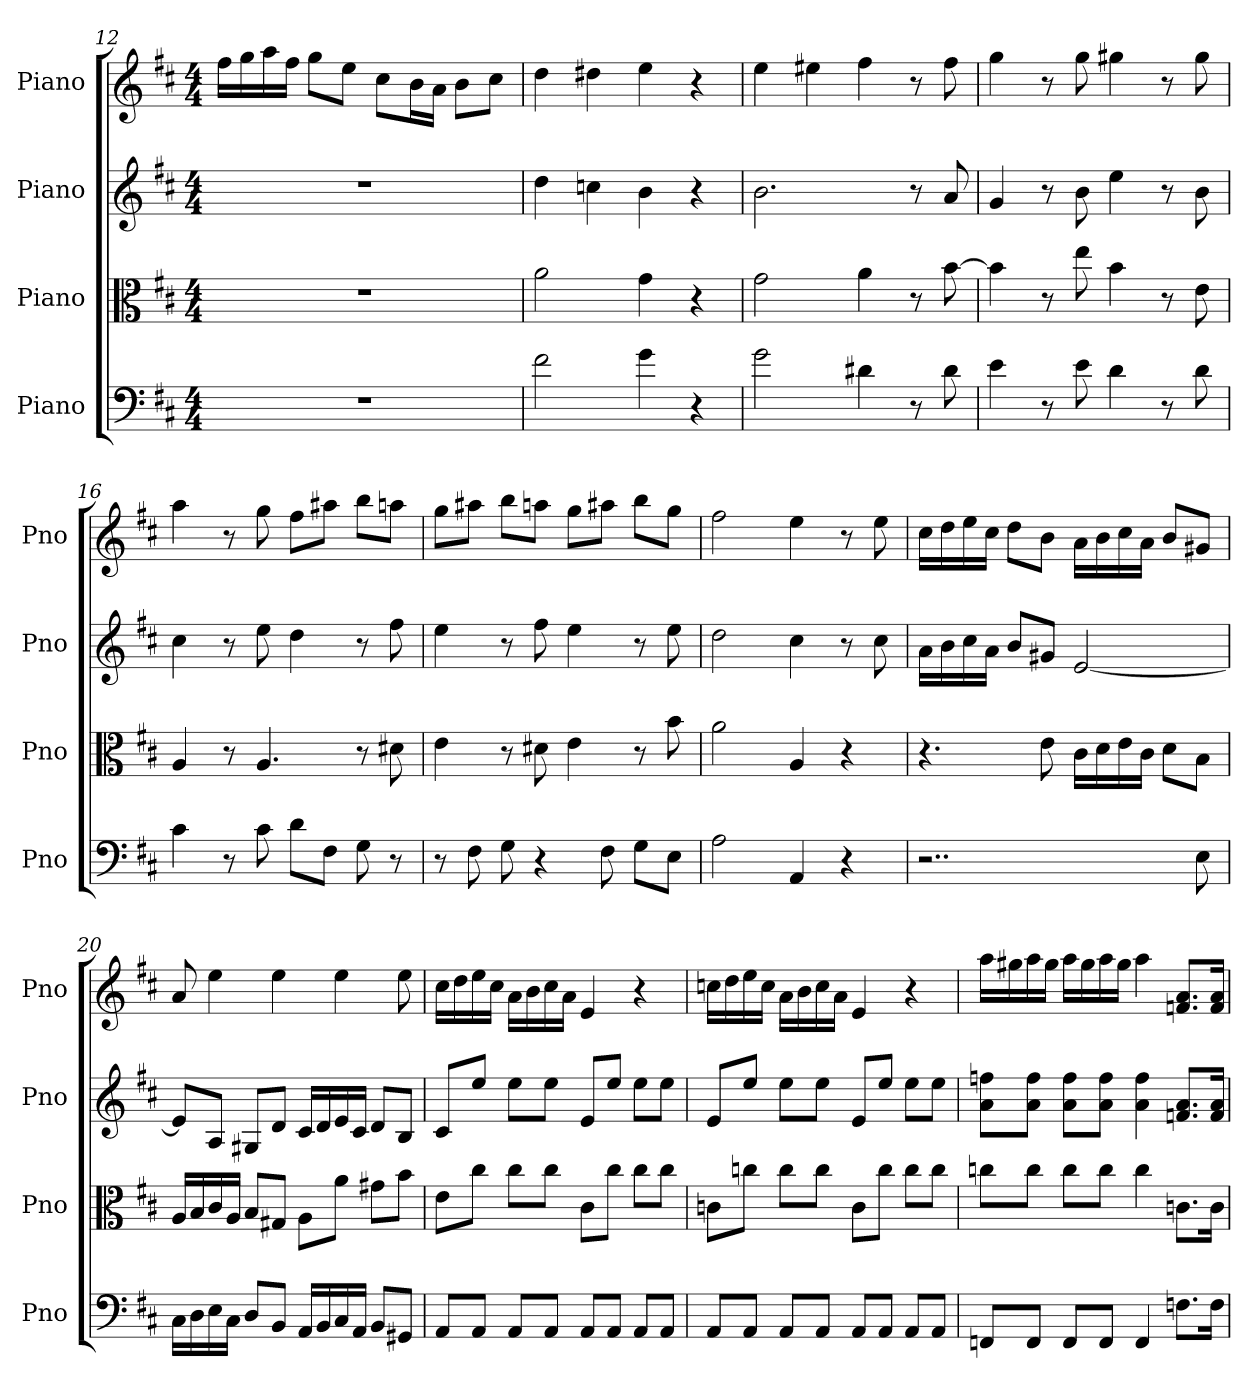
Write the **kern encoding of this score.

**kern	**kern	**kern	**kern
*part4	*part3	*part2	*part1
*staff4	*staff3	*staff2	*staff1
*I"Piano	*I"Piano	*I"Piano	*I"Piano
*I'Pno	*I'Pno	*I'Pno	*I'Pno
*clefF4	*clefC3	*clefG2	*clefG2
*k[f#c#]	*k[f#c#]	*k[f#c#]	*k[f#c#]
*M4/4	*M4/4	*M4/4	*M4/4
=12	=12	=12	=12
1r	1r	1r	16ff#\LL
.	.	.	16gg\
.	.	.	16aa\
.	.	.	16ff#\JJ
.	.	.	8gg\L
.	.	.	8ee\J
.	.	.	8cc#\L
.	.	.	16b\L
.	.	.	16a\JJ
.	.	.	8b\L
.	.	.	8cc#\J
!!LO:PB:g=z
=13	=13	=13	=13
2f#\	2a\	4dd\	4dd\
.	.	4ccn\	4dd#X\
4g\	4g\	4b\	4ee\
4r	4r	4r	4r
=14	=14	=14	=14
2g\	2g\	2.b\	4ee\
.	.	.	4ee#X\
4d#X\	4a\	.	4ff#\
8r	8r	8r	8r
8d#\	[8b\	8a/	8ff#\
=15	=15	=15	=15
4e\	4b\]	4g/	4gg\
8r	8r	8r	8r
8e\	8ee\	8b\	8gg\
4d\	4b\	4ee\	4gg#X\
8r	8r	8r	8r
8d\	8e\	8b\	8gg#\
=16	=16	=16	=16
4c#\	4A/	4cc#\	4aa\
8r	8r	8r	8r
8c#\	4.A/	8ee\	8gg\
8d\L	.	4dd\	8ff#\L
8F#\J	.	.	8aa#X\J
8G\	8r	8r	8bb\L
8r	8d#X\	8ff#\	8aan\J
=17	=17	=17	=17
8r	4e\	4ee\	8gg\L
8F#\	.	.	8aa#X\J
8G\	8r	8r	8bb\L
4r	8d#X\	8ff#\	8aan\J
.	4e\	4ee\	8gg\L
8F#\	.	.	8aa#X\J
8G\L	8r	8r	8bb\L
8E\J	8b\	8ee\	8gg\J
!!LO:LB:g=z
=18	=18	=18	=18
2A\	2a\	2dd\	2ff#\
4AA/	4A/	4cc#\	4ee\
4r	4r	8r	8r
.	.	8cc#\	8ee\
=19	=19	=19	=19
2..r	4.r	16a\LL	16cc#\LL
.	.	16b\	16dd\
.	.	16cc#\	16ee\
.	.	16a\JJ	16cc#\JJ
.	.	8b/L	8dd\L
.	8e\	8g#X/J	8b\J
.	16c#\LL	[2e/	16a\LL
.	16d\	.	16b\
.	16e\	.	16cc#\
.	16c#\JJ	.	16a\JJ
.	8d\L	.	8b/L
8E\	8B\J	.	8g#X/J
=20	=20	=20	=20
16C#\LL	16A/LL	8e/L]	8a/
16D\	16B/	.	.
16E\	16c#/	8A/J	4ee\
16C#\JJ	16A/JJ	.	.
8D/L	8B/L	8G#X/L	.
8BB/J	8G#X/J	8d/J	4ee\
16AA/LL	8A\L	16c#/LL	.
16BB/	.	16d/	.
16C#/	8a\J	16e/	4ee\
16AA/JJ	.	16c#/JJ	.
8BB/L	8g#X\L	8d/L	.
8GG#X/J	8b\J	8B/J	8ee\
=21	=21	=21	=21
8AA/L	8e\L	8c#/L	16cc#\LL
.	.	.	16dd\
8AA/J	8cc#\J	8ee/J	16ee\
.	.	.	16cc#\JJ
8AA/L	8cc#\L	8ee\L	16a\LL
.	.	.	16b\
8AA/J	8cc#\J	8ee\J	16cc#\
.	.	.	16a\JJ
8AA/L	8c#\L	8e/L	4e/
8AA/J	8cc#\J	8ee/J	.
8AA/L	8cc#\L	8ee\L	4r
8AA/J	8cc#\J	8ee\J	.
!!LO:LB:g=z
=22	=22	=22	=22
8AA/L	8cn\L	8e/L	16ccn\LL
.	.	.	16dd\
8AA/J	8ccn\J	8ee/J	16ee\
.	.	.	16cc\JJ
8AA/L	8cc\L	8ee\L	16a\LL
.	.	.	16b\
8AA/J	8cc\J	8ee\J	16cc\
.	.	.	16a\JJ
8AA/L	8c\L	8e/L	4e/
8AA/J	8cc\J	8ee/J	.
8AA/L	8cc\L	8ee\L	4r
8AA/J	8cc\J	8ee\J	.
=23	=23	=23	=23
8FFn/L	8ccn\L	8a\ 8ffn\L	16aa\LL
.	.	.	16gg#X\
8FF/J	8cc\J	8a\ 8ff\J	16aa\
.	.	.	16gg#\JJ
8FF/L	8cc\L	8a\ 8ff\L	16aa\LL
.	.	.	16gg#\
8FF/J	8cc\J	8a\ 8ff\J	16aa\
.	.	.	16gg#\JJ
4FF/	4cc\	4a\ 4ff\	4aa\
8.Fn\L	8.cn\L	8.fn/ 8.a/L	8.fn/ 8.a/L
16F\Jk	16c\Jk	16f/ 16a/Jk	16f/ 16a/Jk
=	=	=	=
*-	*-	*-	*-
